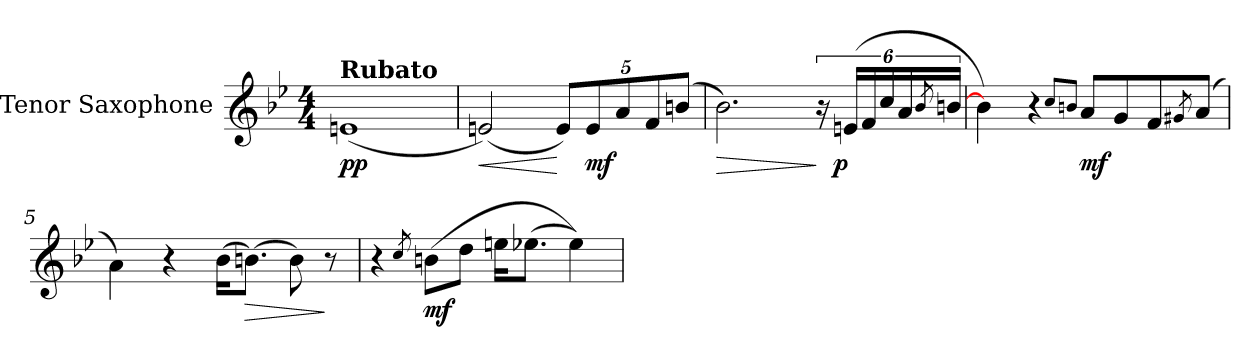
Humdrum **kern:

**kern	**dynam
*part1	*part1
*staff1	*staff1
*I"Tenor Saxophone	*
*I'T. Sax.	*
*clefG2	*
*ITrd8c14	*
*k[b-e-]	*
*M4/4	*
*MM52	*
=1	=1
!LO:TX:a:B:t=Rubato	!
!	!LO:DY:b
(1En	pp
=2	=2
!	!LO:HP:b
(2En/)	<
*Xbrackettup	*
10E/L)	[
!	!LO:DY:b
10E/	mf
10A/	.
10F/	.
(10Bn/J	.
=3	=3
!	!LO:HP:b
2.B-\)	>
*brackettup	*
24r	]
!	!LO:DY:b
(24En/LL	p
24F/	.
24c/	.
24A/	.
[<8qB-/	.
24Bn/JJ	.
=4	=4
4B-\])	.
4r	.
8qc/L	.
8qBn/J	.
!	!LO:DY:b
8A/L	mf
8G/	.
8F/	.
8qG#X/	.
(<8A/J	.
!!LO:LB:g=z
=5	=5
4A\)	.
4r	.
(16B-\KL	.
!	!LO:HP:b
(8.Bn\J)	>
8B\)	.
8r	]
=6	=6
4r	.
8qc/	.
!	!LO:DY:b
(8Bn\L	mf
8d\J	.
16en\KL	.
(8.e-X\J	.
4e-\))	.
=	=
*-	*-
